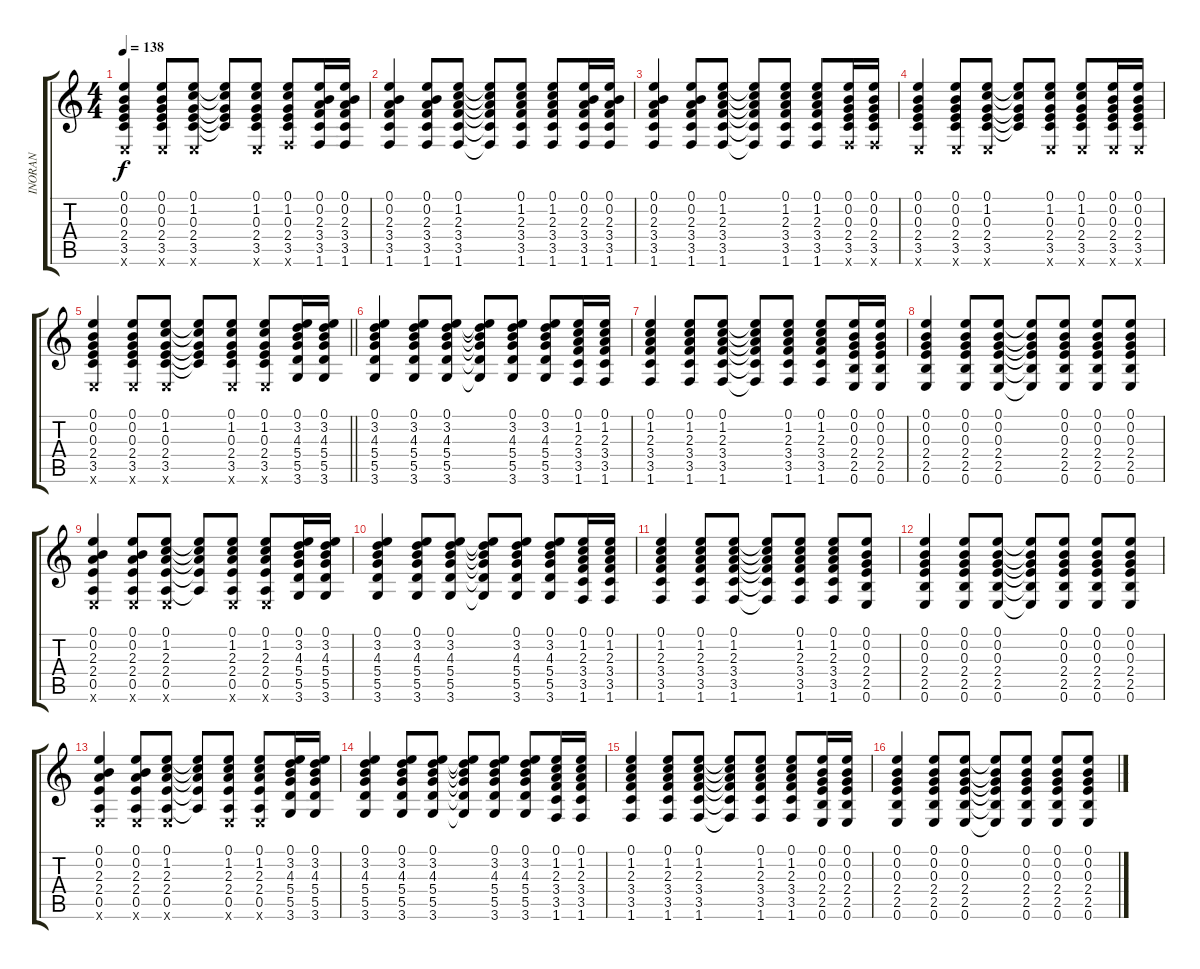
\track ("INORAN" "INORAN") {instrument acousticguitarsteel}
\staff {score tabs}
\tuning (E4 B3 G3 D3 A2 E2) {hide}
\ts (4 4)
\tempo 138
\clef g2
\ks c
(0.1 0.2 0.3 2.4 3.5 0.6{x}).4{dy f} (0.1 0.2 0.3 2.4 3.5 0.6{x}).8 (0.1 1.2 0.3 2.4 3.5 0.6{x}).8 (0.1{t} 1.2{t} 0.3{t} 2.4{t} 3.5{t}).8 (0.1 1.2 0.3 2.4 3.5 0.6{x}).8 (0.1 1.2 0.3 2.4 3.5 1.6{x}).8 (0.1 0.2 2.3 3.4 3.5 1.6).16 (0.1 0.2 2.3 3.4 3.5 1.6).16 |
(0.1 0.2 2.3 3.4 3.5 1.6).4 (0.1 0.2 2.3 3.4 3.5 1.6).8 (0.1 1.2 2.3 3.4 3.5 1.6).8 (0.1{t} 1.2{t} 2.3{t} 3.4{t} 3.5{t} 1.6{t}).8 (0.1 1.2 2.3 3.4 3.5 1.6).8 (0.1 1.2 2.3 3.4 3.5 1.6).8 (0.1 0.2 2.3 3.4 3.5 1.6).16 (0.1 0.2 2.3 3.4 3.5 1.6).16 |
(0.1 0.2 2.3 3.4 3.5 1.6).4 (0.1 0.2 2.3 3.4 3.5 1.6).8 (0.1 1.2 2.3 3.4 3.5 1.6).8 (0.1{t} 1.2{t} 2.3{t} 3.4{t} 3.5{t} 1.6{t}).8 (0.1 1.2 2.3 3.4 3.5 1.6).8 (0.1 1.2 2.3 3.4 3.5 1.6).8 (0.1 0.2 0.3 2.4 3.5 1.6{x}).16 (0.1 0.2 0.3 2.4 3.5 1.6{x}).16 |
(0.1 0.2 0.3 2.4 3.5 0.6{x}).4 (0.1 0.2 0.3 2.4 3.5 0.6{x}).8 (0.1 1.2 0.3 2.4 3.5 0.6{x}).8 (0.1{t} 1.2{t} 0.3{t} 2.4{t} 3.5{t}).8 (0.1 1.2 0.3 2.4 3.5 0.6{x}).8 (0.1 1.2 0.3 2.4 3.5 0.6{x}).8 (0.1 0.2 0.3 2.4 3.5 0.6{x}).16 (0.1 0.2 0.3 2.4 3.5 0.6{x}).16 |
\barLineRight lightlight
(0.1 0.2 0.3 2.4 3.5 0.6{x}).4 (0.1 0.2 0.3 2.4 3.5 0.6{x}).8 (0.1 1.2 0.3 2.4 3.5 0.6{x}).8 (0.1{t} 1.2{t} 0.3{t} 2.4{t} 3.5{t}).8 (0.1 1.2 0.3 2.4 3.5 0.6{x}).8 (0.1 1.2 0.3 2.4 3.5 0.6{x}).8 (0.1 3.2 4.3 5.4 5.5 3.6).16 (0.1 3.2 4.3 5.4 5.5 3.6).16 |
(0.1 3.2 4.3 5.4 5.5 3.6).4 (0.1 3.2 4.3 5.4 5.5 3.6).8 (0.1 3.2 4.3 5.4 5.5 3.6).8 (0.1{t} 3.2{t} 4.3{t} 5.4{t} 5.5{t} 3.6{t}).8 (0.1 3.2 4.3 5.4 5.5 3.6).8 (0.1 3.2 4.3 5.4 5.5 3.6).8 (0.1 1.2 2.3 3.4 3.5 1.6).16 (0.1 1.2 2.3 3.4 3.5 1.6).16 |
(0.1 1.2 2.3 3.4 3.5 1.6).4 (0.1 1.2 2.3 3.4 3.5 1.6).8 (0.1 1.2 2.3 3.4 3.5 1.6).8 (0.1{t} 1.2{t} 2.3{t} 3.4{t} 3.5{t} 1.6{t}).8 (0.1 1.2 2.3 3.4 3.5 1.6).8 (0.1 1.2 2.3 3.4 3.5 1.6).8 (0.1 0.2 0.3 2.4 2.5 0.6).16 (0.1 0.2 0.3 2.4 2.5 0.6).16 |
(0.1 0.2 0.3 2.4 2.5 0.6).4 (0.1 0.2 0.3 2.4 2.5 0.6).8 (0.1 0.2 0.3 2.4 2.5 0.6).8 (0.1{t} 0.2{t} 0.3{t} 2.4{t} 2.5{t} 0.6{t}).8 (0.1 0.2 0.3 2.4 2.5 0.6).8 (0.1 0.2 0.3 2.4 2.5 0.6).8 (0.1 0.2 0.3 2.4 2.5 0.6).8 |
(0.1 0.2 2.3 2.4 0.5 0.6{x}).4 (0.1 0.2 2.3 2.4 0.5 0.6{x}).8 (0.1 1.2 2.3 2.4 0.5 0.6{x}).8 (0.1{t} 1.2{t} 2.3{t} 2.4{t} 0.5{t}).8 (0.1 1.2 2.3 2.4 0.5 0.6{x}).8 (0.1 1.2 2.3 2.4 0.5 0.6{x}).8 (0.1 3.2 4.3 5.4 5.5 3.6).16 (0.1 3.2 4.3 5.4 5.5 3.6).16 |
(0.1 3.2 4.3 5.4 5.5 3.6).4 (0.1 3.2 4.3 5.4 5.5 3.6).8 (0.1 3.2 4.3 5.4 5.5 3.6).8 (0.1{t} 3.2{t} 4.3{t} 5.4{t} 5.5{t} 3.6{t}).8 (0.1 3.2 4.3 5.4 5.5 3.6).8 (0.1 3.2 4.3 5.4 5.5 3.6).8 (0.1 1.2 2.3 3.4 3.5 1.6).16 (0.1 1.2 2.3 3.4 3.5 1.6).16 |
(0.1 1.2 2.3 3.4 3.5 1.6).4 (0.1 1.2 2.3 3.4 3.5 1.6).8 (0.1 1.2 2.3 3.4 3.5 1.6).8 (0.1{t} 1.2{t} 2.3{t} 3.4{t} 3.5{t} 1.6{t}).8 (0.1 1.2 2.3 3.4 3.5 1.6).8 (0.1 1.2 2.3 3.4 3.5 1.6).8 (0.1 0.2 0.3 2.4 2.5 0.6).8 |
(0.1 0.2 0.3 2.4 2.5 0.6).4 (0.1 0.2 0.3 2.4 2.5 0.6).8 (0.1 0.2 0.3 2.4 2.5 0.6).8 (0.1{t} 0.2{t} 0.3{t} 2.4{t} 2.5{t} 0.6{t}).8 (0.1 0.2 0.3 2.4 2.5 0.6).8 (0.1 0.2 0.3 2.4 2.5 0.6).8 (0.1 0.2 0.3 2.4 2.5 0.6).8 |
(0.1 0.2 2.3 2.4 0.5 0.6{x}).4 (0.1 0.2 2.3 2.4 0.5 0.6{x}).8 (0.1 1.2 2.3 2.4 0.5 0.6{x}).8 (0.1{t} 1.2{t} 2.3{t} 2.4{t} 0.5{t}).8 (0.1 1.2 2.3 2.4 0.5 0.6{x}).8 (0.1 1.2 2.3 2.4 0.5 0.6{x}).8 (0.1 3.2 4.3 5.4 5.5 3.6).16 (0.1 3.2 4.3 5.4 5.5 3.6).16 |
(0.1 3.2 4.3 5.4 5.5 3.6).4 (0.1 3.2 4.3 5.4 5.5 3.6).8 (0.1 3.2 4.3 5.4 5.5 3.6).8 (0.1{t} 3.2{t} 4.3{t} 5.4{t} 5.5{t} 3.6{t}).8 (0.1 3.2 4.3 5.4 5.5 3.6).8 (0.1 3.2 4.3 5.4 5.5 3.6).8 (0.1 1.2 2.3 3.4 3.5 1.6).16 (0.1 1.2 2.3 3.4 3.5 1.6).16 |
(0.1 1.2 2.3 3.4 3.5 1.6).4 (0.1 1.2 2.3 3.4 3.5 1.6).8 (0.1 1.2 2.3 3.4 3.5 1.6).8 (0.1{t} 1.2{t} 2.3{t} 3.4{t} 3.5{t} 1.6{t}).8 (0.1 1.2 2.3 3.4 3.5 1.6).8 (0.1 1.2 2.3 3.4 3.5 1.6).8 (0.1 0.2 0.3 2.4 2.5 0.6).16 (0.1 0.2 0.3 2.4 2.5 0.6).16 |
(0.1 0.2 0.3 2.4 2.5 0.6).4 (0.1 0.2 0.3 2.4 2.5 0.6).8 (0.1 0.2 0.3 2.4 2.5 0.6).8 (0.1{t} 0.2{t} 0.3{t} 2.4{t} 2.5{t} 0.6{t}).8 (0.1 0.2 0.3 2.4 2.5 0.6).8 (0.1 0.2 0.3 2.4 2.5 0.6).8 (0.1 0.2 0.3 2.4 2.5 0.6).8
